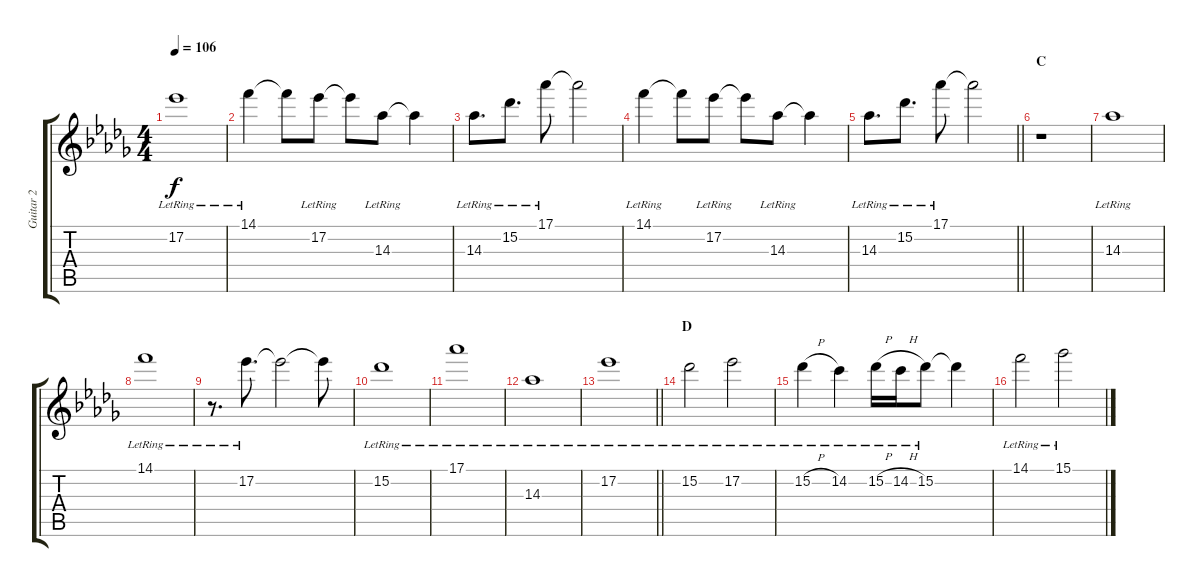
\track ("Guitar 2" "Guitar 2") {instrument electricguitarjazz}
\staff {score tabs}
\tuning (Eb4 Bb3 Gb3 Db3 Ab2 Eb2) {hide}
\ts (4 4)
\tempo 106
\clef g2
\ks db
17.2{lr}.1{dy f} |
14.1{lr}.4 14.1{t}.8 17.2{lr}.8 17.2{t}.8 14.3{lr}.8 14.3{t}.4 |
14.3{lr}.8{d} 15.2{lr}.8{d} 17.1{lr}.8 17.1{t}.2 |
14.1{lr}.4 14.1{t}.8 17.2{lr}.8 17.2{t}.8 14.3{lr}.8 14.3{t}.4 |
\barLineRight lightlight
14.3{lr}.8{d} 15.2{lr}.8{d} 17.1{lr}.8 17.1{t}.2 |
\section ("" "C")
r.1 |
14.3{lr}.1 |
14.1{lr}.1 |
r.8{d} 17.2{lr}.8{d} 17.2{t}.2 17.2{t}.8 |
15.2{lr}.1 |
17.1{lr}.1 |
14.3{lr}.1 |
\barLineRight lightlight
17.2{lr}.1 |
\section ("" "D")
15.2{lr}.2 17.2{lr}.2 |
15.2{h lr}.4 14.2{lr}.4 15.2{h lr}.16 14.2{h lr}.16 15.2{lr}.8 15.2{t}.4 |
14.1{lr}.2 15.1{lr}.2
